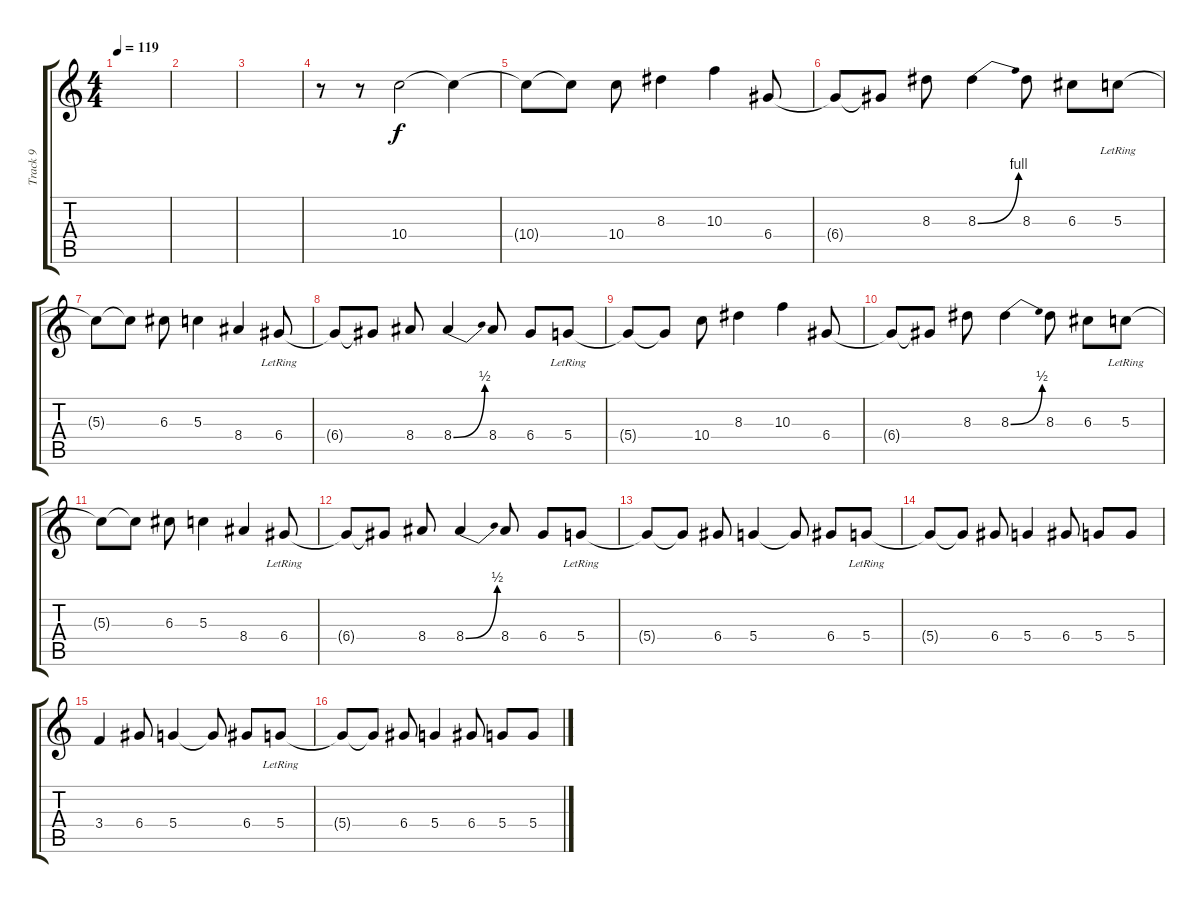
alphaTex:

\track ("Track 9" "Track 9") {instrument distortionguitar}
\staff {score tabs}
\tuning (E4 B3 G3 D3 A2 E2) {hide}
\ts (4 4)
\tempo 119
\clef g2
\ks c
|
|
|
r.8 r.8 10.4.2 10.4{t}.4 |
10.4{t}.8 10.4{t}.8 10.4.8 8.3.4 10.3.4 6.4.8 |
6.4{t}.8 6.4{t}.8 8.3.8 8.3{be (bend 0 0 60 4)}.4 8.3.8 6.3.8 5.3{lr}.8 |
5.3{t}.8 5.3{t}.8 6.3.8 5.3.4 8.4.4 6.4{lr}.8 |
6.4{t}.8 6.4{t}.8 8.4.8 8.4{be (bend 0 0 60 2)}.4 8.4.8 6.4.8 5.4{lr}.8 |
5.4{t}.8 5.4{t}.8 10.4.8 8.3.4 10.3.4 6.4.8 |
6.4{t}.8 6.4{t}.8 8.3.8 8.3{be (bend 0 0 60 2)}.4 8.3.8 6.3.8 5.3{lr}.8 |
5.3{t}.8 5.3{t}.8 6.3.8 5.3.4 8.4.4 6.4{lr}.8 |
6.4{t}.8 6.4{t}.8 8.4.8 8.4{be (bend 0 0 60 2)}.4 8.4.8 6.4.8 5.4{lr}.8 |
5.4{t}.8 5.4{t}.8 6.4.8 5.4.4 5.4{t}.8 6.4.8 5.4{lr}.8 |
5.4{t}.8 5.4{t}.8 6.4.8 5.4.4 6.4.8 5.4.8 5.4.8 |
3.4.4 6.4.8 5.4.4 5.4{t}.8 6.4.8 5.4{lr}.8 |
5.4{t}.8 5.4{t}.8 6.4.8 5.4.4 6.4.8 5.4.8 5.4.8
